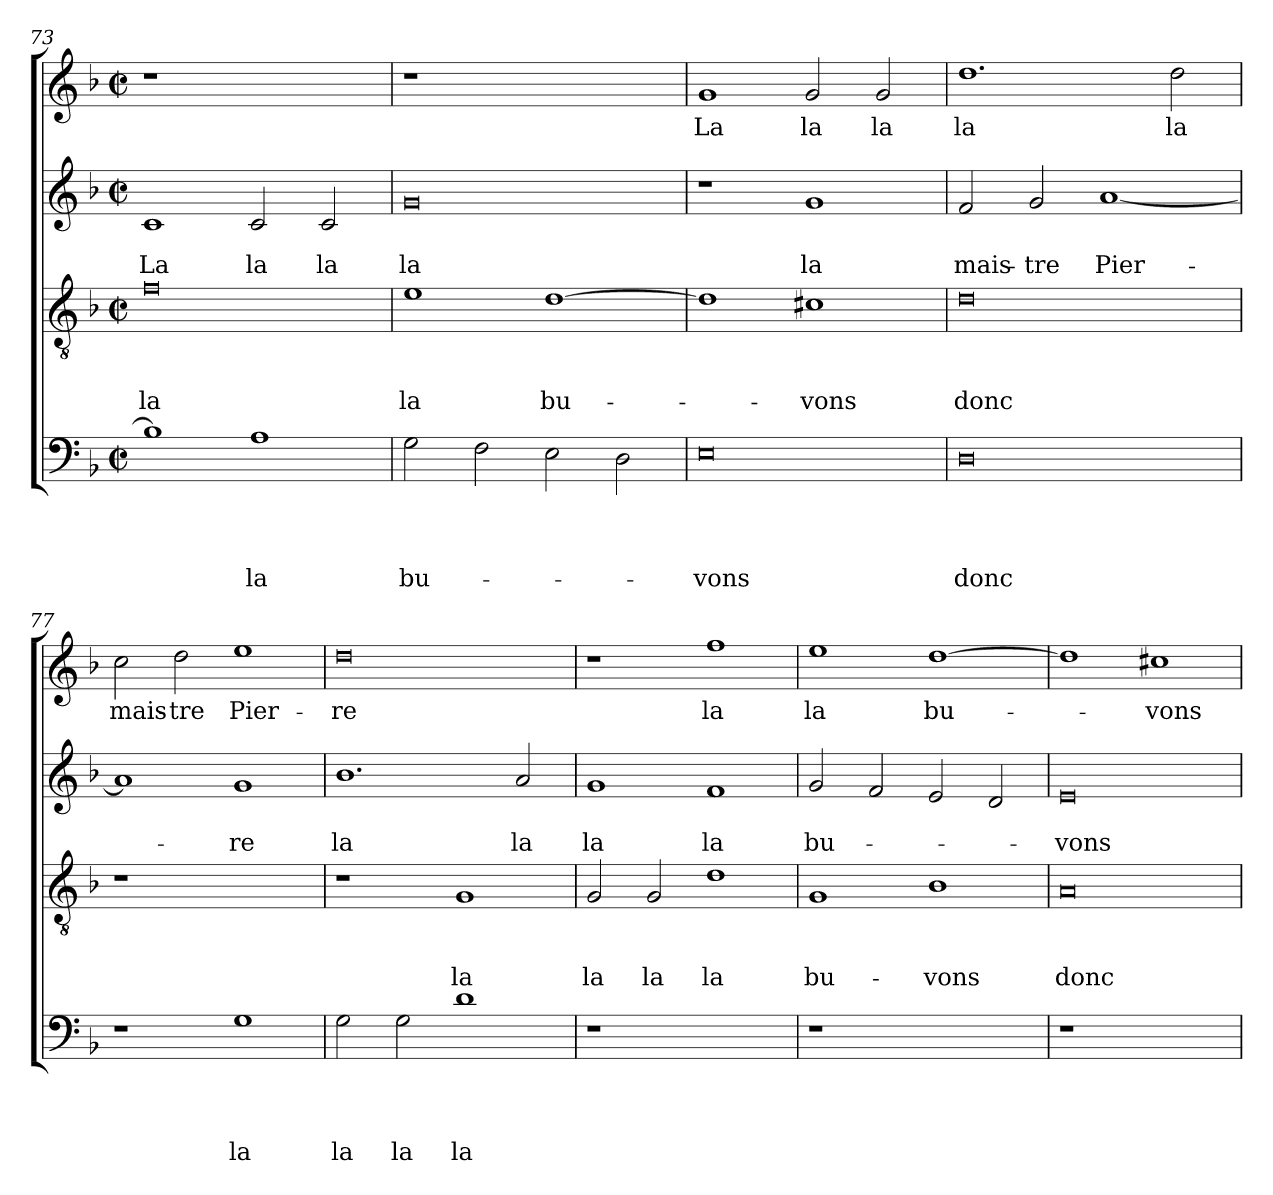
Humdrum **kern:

**kern	**text	**text	**text	**text	**kern	**text	**text	**text	**kern	**text	**text	**kern	**text
*part4	*part4	*part4	*part4	*part4	*part3	*part3	*part3	*part3	*part2	*part2	*part2	*part1	*part1
*staff4	*staff4	*staff4	*staff4	*staff4	*staff3	*staff3	*staff3	*staff3	*staff2	*staff2	*staff2	*staff1	*staff1
!!LO:PB:g=z
*clefF4	*	*	*	*	*clefGv2	*	*	*	*clefG2	*	*	*clefG2	*
*k[b-]	*	*	*	*	*k[b-]	*	*	*	*k[b-]	*	*	*k[b-]	*
*F:	*	*	*	*	*F:	*	*	*	*F:	*	*	*F:	*
*M2/2	*	*	*	*	*M2/2	*	*	*	*M2/2	*	*	*M2/2	*
*met(c|)	*	*	*	*	*met(c|)	*	*	*	*met(c|)	*	*	*met(c|)	*
=73	=73	=73	=73	=73	=73	=73	=73	=73	=73	=73	=73	=73	=73
1B-]	.	.	.	.	0f	.	.	la	1c	.	La	1r	.
1A	.	.	.	la	.	.	.	.	2c/	.	la	1ryy	.
.	.	.	.	.	.	.	.	.	2c/	.	la	.	.
=74	=74	=74	=74	=74	=74	=74	=74	=74	=74	=74	=74	=74	=74
2G\	.	.	.	bu-	1e	.	.	la	0g	.	la	1r	.
2F\	.	.	.	.	.	.	.	.	.	.	.	.	.
2E\	.	.	.	.	[1d	.	.	bu-	.	.	.	1ryy	.
2D\	.	.	.	.	.	.	.	.	.	.	.	.	.
=75	=75	=75	=75	=75	=75	=75	=75	=75	=75	=75	=75	=75	=75
0E	.	.	.	-vons	1d]	.	.	.	1r	.	.	1g	La
.	.	.	.	.	1c#X	.	.	-vons	1g	.	la	2g/	la
.	.	.	.	.	.	.	.	.	.	.	.	2g/	la
=76	=76	=76	=76	=76	=76	=76	=76	=76	=76	=76	=76	=76	=76
0D	.	.	.	donc	0d	.	.	donc	2f/	.	mais-	1.dd	la
.	.	.	.	.	.	.	.	.	2g/	.	-tre	.	.
.	.	.	.	.	.	.	.	.	[1a	.	Pier-	.	.
.	.	.	.	.	.	.	.	.	.	.	.	2dd\	la
=77	=77	=77	=77	=77	=77	=77	=77	=77	=77	=77	=77	=77	=77
1r	.	.	.	.	1r	.	.	.	1a]	.	.	2cc\	mais-
.	.	.	.	.	.	.	.	.	.	.	.	2dd\	-tre
1G	.	.	.	la	1ryy	.	.	.	1g	.	-re	1ee	Pier-
=78	=78	=78	=78	=78	=78	=78	=78	=78	=78	=78	=78	=78	=78
2G\	.	.	.	la	1r	.	.	.	1.b-	.	la	0dd	-re
2G\	.	.	.	la	.	.	.	.	.	.	.	.	.
1d	.	.	.	la	1G	.	.	la	.	.	.	.	.
.	.	.	.	.	.	.	.	.	2a/	.	la	.	.
!!LO:LB:g=z
=79	=79	=79	=79	=79	=79	=79	=79	=79	=79	=79	=79	=79	=79
1r	.	.	.	.	2G/	.	.	la	1g	.	la	1r	.
.	.	.	.	.	2G/	.	.	la	.	.	.	.	.
1ryy	.	.	.	.	1d	.	.	la	1f	.	la	1ff	la
=80	=80	=80	=80	=80	=80	=80	=80	=80	=80	=80	=80	=80	=80
1r	.	.	.	.	1G	.	.	bu-	2g/	.	bu-	1ee	la
.	.	.	.	.	.	.	.	.	2f/	.	.	.	.
1ryy	.	.	.	.	1B-	.	.	-vons	2e/	.	.	[1dd	bu-
.	.	.	.	.	.	.	.	.	2d/	.	.	.	.
=81	=81	=81	=81	=81	=81	=81	=81	=81	=81	=81	=81	=81	=81
1r	.	.	.	.	0A	.	.	donc	0e	.	-vons	1dd]	.
1ryy	.	.	.	.	.	.	.	.	.	.	.	1cc#X	-vons
=	=	=	=	=	=	=	=	=	=	=	=	=	=
*-	*-	*-	*-	*-	*-	*-	*-	*-	*-	*-	*-	*-	*-
